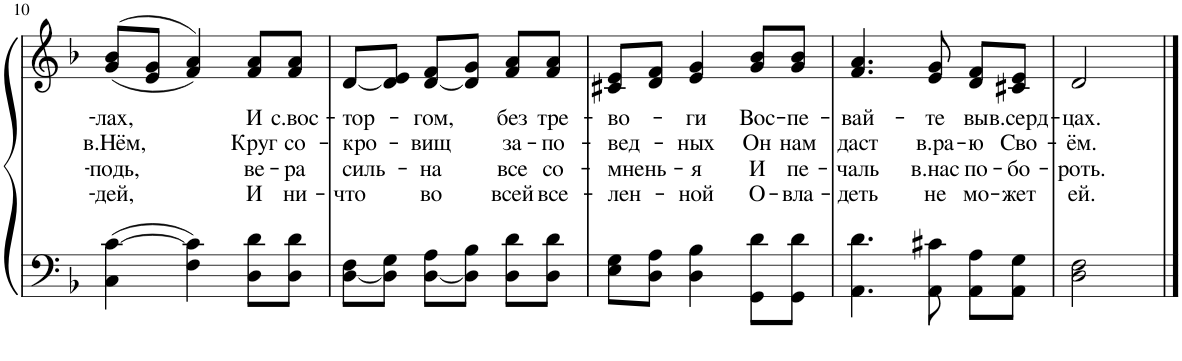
**kern	**kern	**text	**text	**text	**text
*part1	*part1	*part1	*part1	*part1	*part1
*staff2	*staff1	*staff1	*staff1	*staff1	*staff1
*I"Piano	*	*	*	*	*
*I'Pno.	*	*	*	*	*
!!LO:PB:g=z
*clefF4	*clefG2	*	*	*	*
*k[b-]	*k[b-]	*	*	*	*
*M3/4	*M3/4	*	*	*	*
=10	=10	=10	=10	=10	=10
!	!	!LO:LY:b	!LO:LY:b	!LO:LY:b	!LO:LY:b
4C\ [4c\	((>8g/ 8b-/L	-лах,	в.Нём,	-подь,	-дей,
.	8e/ 8g/J	.	.	.	.
4F\ 4c\]	4f/ 4a/))	.	.	.	.
!	!	!LO:LY:b	!LO:LY:b	!LO:LY:b	!LO:LY:b
8D\ 8d\L	8f/ 8a/L	И	Круг	ве-	И
!	!	!LO:LY:b	!LO:LY:b	!LO:LY:b	!LO:LY:b
8D\ 8d\J	8f/ 8a/J	с.вос-	со-	-ра	ни-
=11	=11	=11	=11	=11	=11
!	!	!LO:LY:b	!LO:LY:b	!LO:LY:b	!LO:LY:b
[8D\ 8F\L	[8d/L	-тор-	-кро-	силь-	-что
8D\] 8G\J	8d/] 8e/J	.	.	.	.
!	!	!LO:LY:b	!LO:LY:b	!LO:LY:b	!LO:LY:b
[8D\ 8A\L	[8d/ 8f/L	-гом,	-вищ	-на	во
8D\] 8B-\J	8d/] 8g/J	.	.	.	.
!	!	!LO:LY:b	!LO:LY:b	!LO:LY:b	!LO:LY:b
8D\ 8d\L	8f/ 8a/L	без	за-	все	всей
!	!	!LO:LY:b	!LO:LY:b	!LO:LY:b	!LO:LY:b
8D\ 8d\J	8f/ 8a/J	тре-	-по-	со-	все-
=12	=12	=12	=12	=12	=12
!	!	!LO:LY:b	!LO:LY:b	!LO:LY:b	!LO:LY:b
8E\ 8G\L	8c#X/ 8e/L	-во-	-вед-	-мнень-	-лен-
8D\ 8A\J	8d/ 8f/J	.	.	.	.
!	!	!LO:LY:b	!LO:LY:b	!LO:LY:b	!LO:LY:b
4D\ 4B-\	4e/ 4g/	-ги	-ных	-я	-ной
!	!	!LO:LY:b	!LO:LY:b	!LO:LY:b	!LO:LY:b
8GG\ 8d\L	8g/ 8b-/L	Вос-	Он	И	О-
!	!	!LO:LY:b	!LO:LY:b	!LO:LY:b	!LO:LY:b
8GG\ 8d\J	8g/ 8b-/J	-пе-	нам	пе-	-вла-
=13	=13	=13	=13	=13	=13
!	!	!LO:LY:b	!LO:LY:b	!LO:LY:b	!LO:LY:b
4.AA\ 4.d\	4.f/ 4.a/	-вай-	даст	-чаль	-деть
!	!	!LO:LY:b	!LO:LY:b	!LO:LY:b	!LO:LY:b
8AA\ 8c#X\	8e/ 8g/	-те	в.ра-	в.нас	не
!	!	!LO:LY:b	!LO:LY:b	!LO:LY:b	!LO:LY:b
8AA\ 8A\L	8d/ 8f/L	вы	-ю	по-	мо-
!	!	!LO:LY:b	!LO:LY:b	!LO:LY:b	!LO:LY:b
8AA\ 8G\J	8c#X/ 8e/J	в.серд-	Сво-	-бо-	-жет
=14	=14	=14	=14	=14	=14
!	!	!LO:LY:b	!LO:LY:b	!LO:LY:b	!LO:LY:b
2D\ 2F\	2d/	-цах.	-ём.	-роть.	ей.
==	==	==	==	==	==
*-	*-	*-	*-	*-	*-
